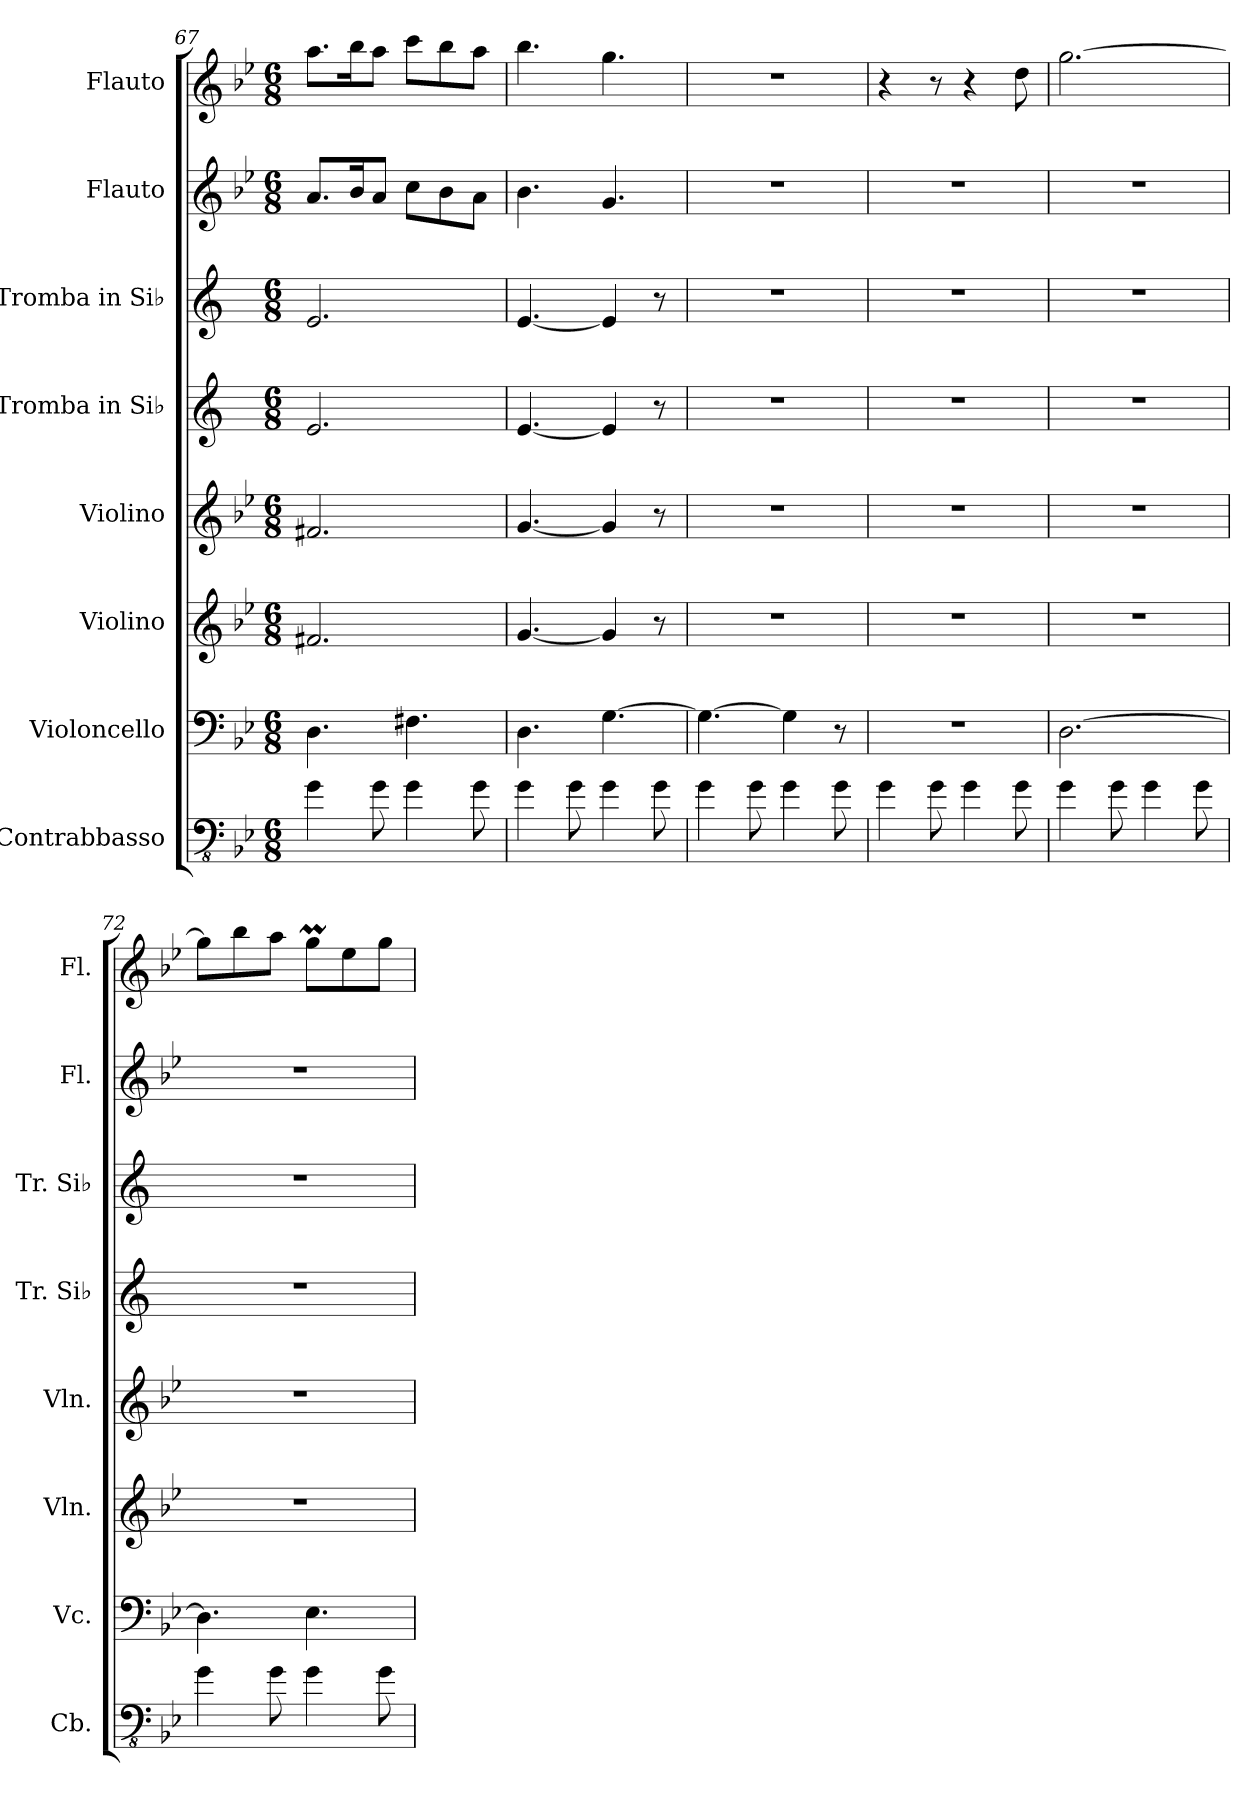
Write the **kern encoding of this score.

**kern	**kern	**kern	**kern	**kern	**kern	**kern	**kern
*part8	*part7	*part6	*part5	*part4	*part3	*part2	*part1
*staff8	*staff7	*staff6	*staff5	*staff4	*staff3	*staff2	*staff1
*I"Contrabbasso	*I"Violoncello	*I"Violino	*I"Violino	*I"Tromba in Si♭	*I"Tromba in Si♭	*I"Flauto	*I"Flauto
*I'Cb.	*I'Vc.	*I'Vln.	*I'Vln.	*I'Tr. Si♭	*I'Tr. Si♭	*I'Fl.	*I'Fl.
*clefFv4	*clefF4	*clefG2	*clefG2	*clefG2	*clefG2	*clefG2	*clefG2
*ITrd7c12	*	*	*	*ITrd1c2	*ITrd1c2	*	*
*k[b-e-]	*k[b-e-]	*k[b-e-]	*k[b-e-]	*k[b-e-]	*k[b-e-]	*k[b-e-]	*k[b-e-]
*M6/8	*M6/8	*M6/8	*M6/8	*M6/8	*M6/8	*M6/8	*M6/8
=67	=67	=67	=67	=67	=67	=67	=67
4GG\	4.D\	2.f#X/	2.f#X/	2.d/	2.d/	8.a/L	8.aa\L
.	.	.	.	.	.	16b-/K	16bb-\K
8GG\	.	.	.	.	.	8a/J	8aa\J
4GG\	4.F#X\	.	.	.	.	8cc\L	8ccc\L
.	.	.	.	.	.	8b-\	8bb-\
8GG\	.	.	.	.	.	8a\J	8aa\J
=68	=68	=68	=68	=68	=68	=68	=68
4GG\	4.D\	[4.g/	[4.g/	[4.d/	[4.d/	4.b-\	4.bb-\
8GG\	.	.	.	.	.	.	.
4GG\	[4.G\	4g/]	4g/]	4d/]	4d/]	4.g/	4.gg\
8GG\	.	8r	8r	8r	8r	.	.
=69	=69	=69	=69	=69	=69	=69	=69
4GG\	4.G\_	2.r	2.r	2.r	2.r	2.r	2.r
8GG\	.	.	.	.	.	.	.
4GG\	4G\]	.	.	.	.	.	.
8GG\	8r	.	.	.	.	.	.
=70	=70	=70	=70	=70	=70	=70	=70
4GG\	2.r	2.r	2.r	2.r	2.r	2.r	4r
8GG\	.	.	.	.	.	.	8r
4GG\	.	.	.	.	.	.	4r
8GG\	.	.	.	.	.	.	8dd\
=71	=71	=71	=71	=71	=71	=71	=71
4GG\	[2.D\	2.r	2.r	2.r	2.r	2.r	[2.gg\
8GG\	.	.	.	.	.	.	.
4GG\	.	.	.	.	.	.	.
8GG\	.	.	.	.	.	.	.
!!LO:PB:g=z
=72	=72	=72	=72	=72	=72	=72	=72
4GG\	4.D\]	2.r	2.r	2.r	2.r	2.r	8gg\L]
.	.	.	.	.	.	.	8bb-\
8GG\	.	.	.	.	.	.	8aa\J
4GG\	4.E-\	.	.	.	.	.	8ggM\L
.	.	.	.	.	.	.	8ee-\
8GG\	.	.	.	.	.	.	8gg\J
=	=	=	=	=	=	=	=
*-	*-	*-	*-	*-	*-	*-	*-
